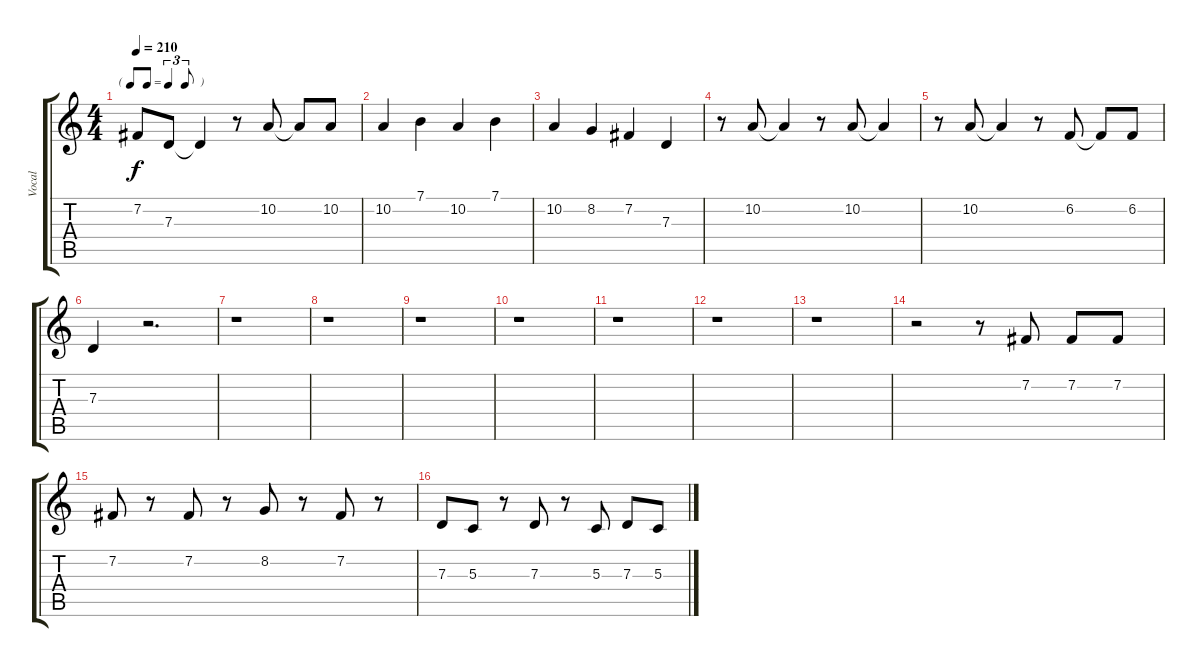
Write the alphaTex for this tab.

\track ("Vocal" "Vocal") {instrument violin}
\staff {score tabs}
\tuning (E4 B3 G3 D3 A2 E2) {hide}
\ts (4 4)
\tf triplet8th
\tempo 210
\clef g2
\ks c
7.2{t}.8{dy f} 7.3.8 7.3{t}.4 r.8 10.2.8 10.2{t}.8 10.2.8 |
10.2.4 7.1.4 10.2.4 7.1.4 |
10.2.4 8.2.4 7.2.4 7.3.4 |
r.8 10.2.8 10.2{t}.4 r.8 10.2.8 10.2{t}.4 |
r.8 10.2.8 10.2{t}.4 r.8 6.2.8 6.2{t}.8 6.2.8 |
7.3.4 r.2{d} |
r.1 |
r.1 |
r.1 |
r.1 |
r.1 |
r.1 |
r.1 |
r.2 r.8 7.2.8 7.2.8 7.2.8 |
7.2.8 r.8 7.2.8 r.8 8.2.8 r.8 7.2.8 r.8 |
7.3.8 5.3.8 r.8 7.3.8 r.8 5.3.8 7.3.8 5.3.8
